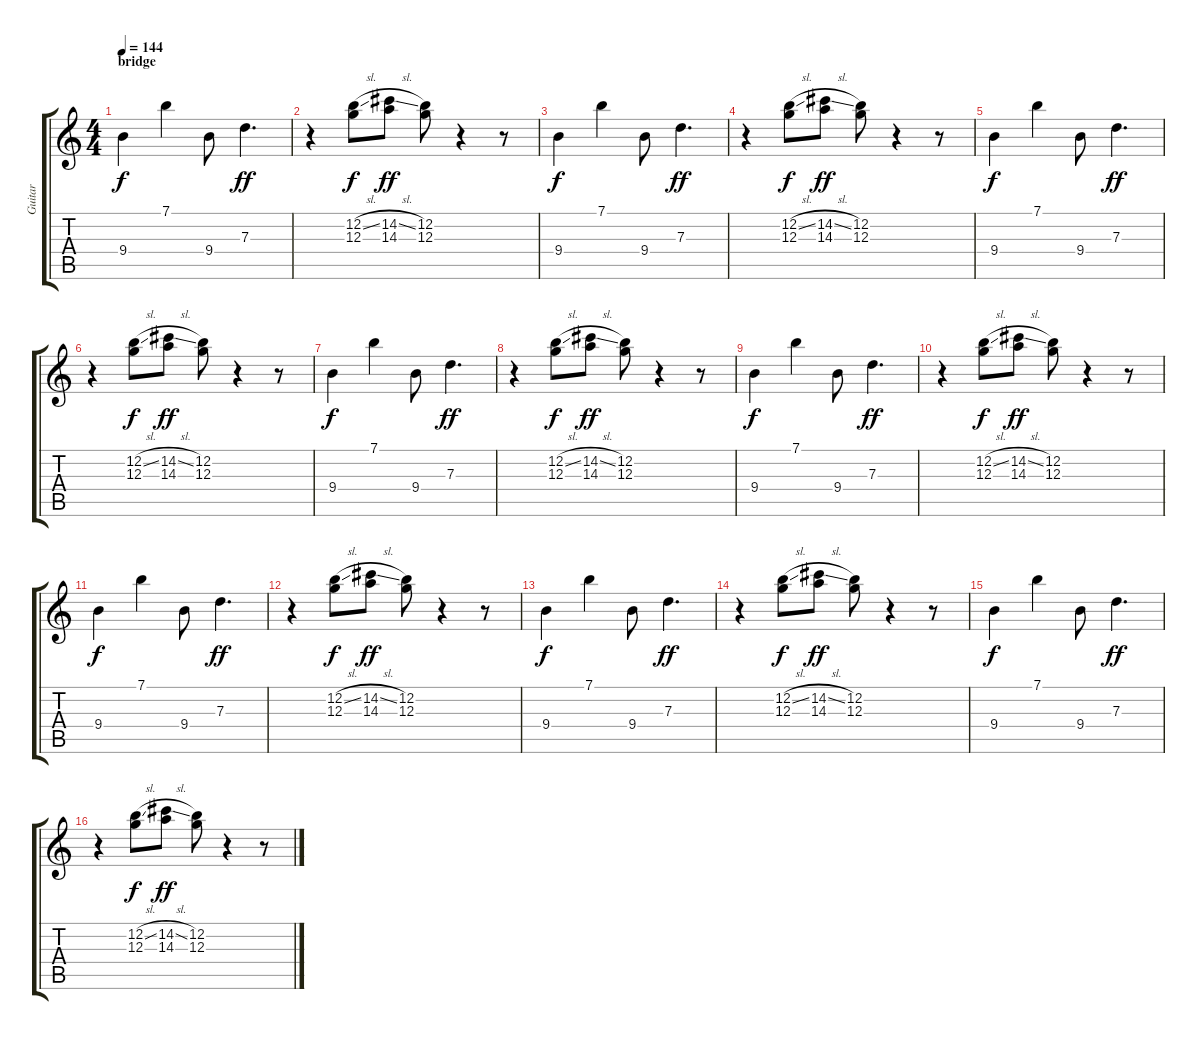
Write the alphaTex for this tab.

\track ("Guitar" "Guitar") {instrument electricguitarjazz}
\staff {score tabs}
\tuning (E4 B3 G3 D3 A2 E2) {hide}
\ts (4 4)
\section ("" "bridge")
\tempo 144
\clef g2
\ks c
9.4.4{dy f} 7.1.4 9.4.8 7.3.4{d dy ff} |
r.4 (12.2{sl} 12.3).8{dy f} (14.2{sl} 14.3).8{dy ff} (12.2 12.3).8 r.4 r.8 |
9.4.4{dy f} 7.1.4 9.4.8 7.3.4{d dy ff} |
r.4 (12.2{sl} 12.3).8{dy f} (14.2{sl} 14.3).8{dy ff} (12.2 12.3).8 r.4 r.8 |
9.4.4{dy f} 7.1.4 9.4.8 7.3.4{d dy ff} |
r.4 (12.2{sl} 12.3).8{dy f} (14.2{sl} 14.3).8{dy ff} (12.2 12.3).8 r.4 r.8 |
9.4.4{dy f} 7.1.4 9.4.8 7.3.4{d dy ff} |
r.4 (12.2{sl} 12.3).8{dy f} (14.2{sl} 14.3).8{dy ff} (12.2 12.3).8 r.4 r.8 |
9.4.4{dy f} 7.1.4 9.4.8 7.3.4{d dy ff} |
r.4 (12.2{sl} 12.3).8{dy f} (14.2{sl} 14.3).8{dy ff} (12.2 12.3).8 r.4 r.8 |
9.4.4{dy f} 7.1.4 9.4.8 7.3.4{d dy ff} |
r.4 (12.2{sl} 12.3).8{dy f} (14.2{sl} 14.3).8{dy ff} (12.2 12.3).8 r.4 r.8 |
9.4.4{dy f} 7.1.4 9.4.8 7.3.4{d dy ff} |
r.4 (12.2{sl} 12.3).8{dy f} (14.2{sl} 14.3).8{dy ff} (12.2 12.3).8 r.4 r.8 |
9.4.4{dy f} 7.1.4 9.4.8 7.3.4{d dy ff} |
r.4 (12.2{sl} 12.3).8{dy f} (14.2{sl} 14.3).8{dy ff} (12.2 12.3).8 r.4 r.8
